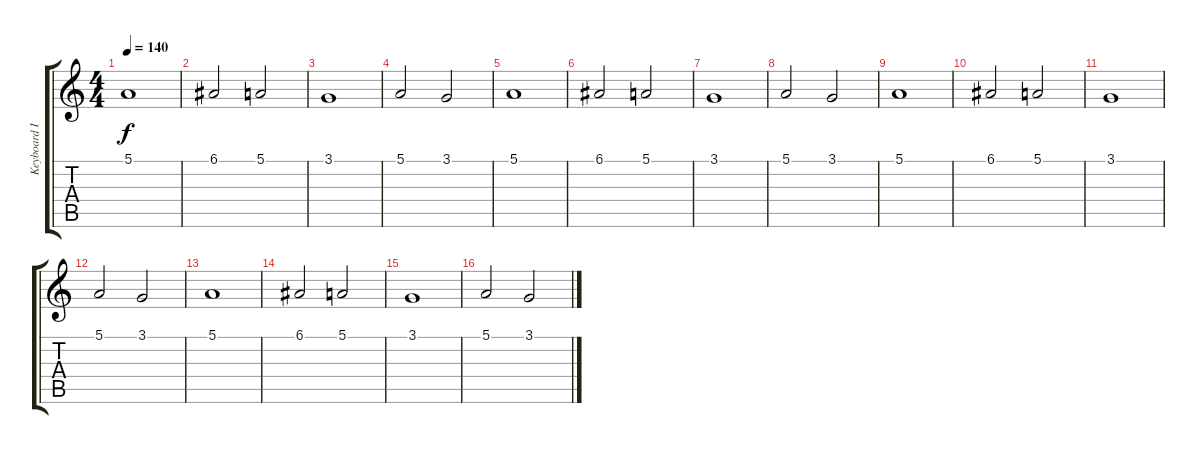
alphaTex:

\track ("Keyboard I" "Keyboard I") {instrument stringensemble1}
\staff {score tabs}
\tuning (E4 B3 G3 D3 A2 E2) {hide}
\ts (4 4)
\tempo 140
\clef g2
\ks c
5.1.1{dy f} |
6.1.2 5.1.2 |
3.1.1 |
5.1.2 3.1.2 |
5.1.1 |
6.1.2 5.1.2 |
3.1.1 |
5.1.2 3.1.2 |
5.1.1 |
6.1.2 5.1.2 |
3.1.1 |
5.1.2 3.1.2 |
5.1.1 |
6.1.2 5.1.2 |
3.1.1 |
5.1.2 3.1.2
